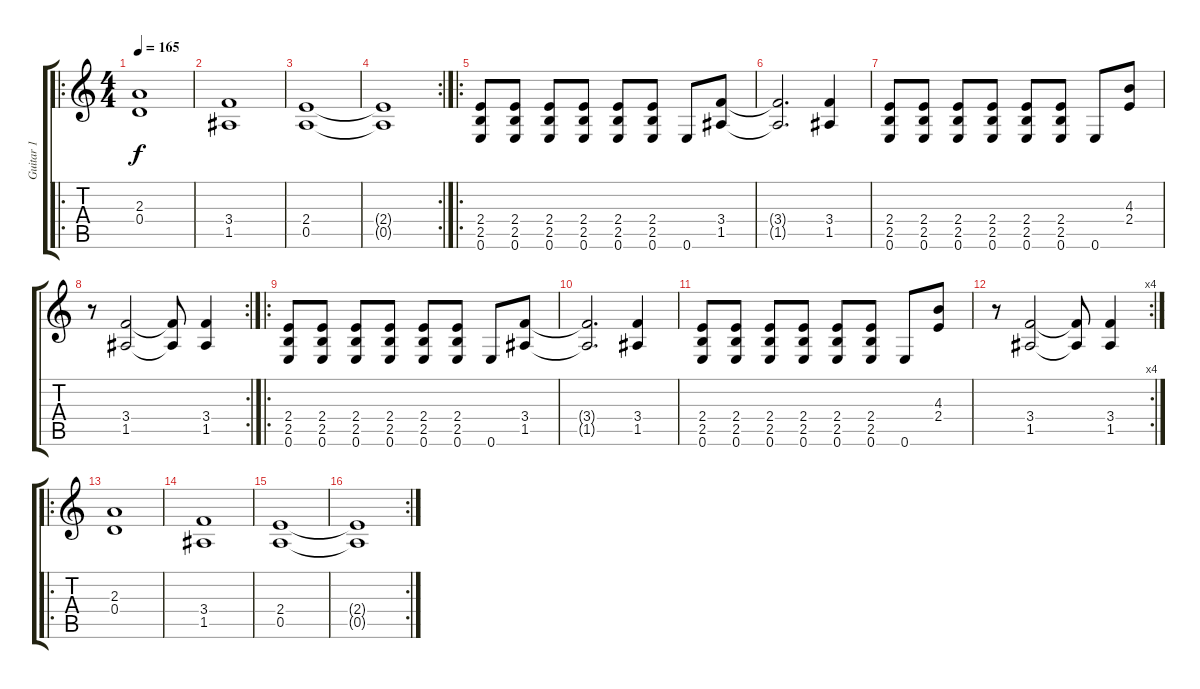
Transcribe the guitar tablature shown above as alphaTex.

\track ("Guitar 1" "Guitar 1") {instrument overdrivenguitar}
\staff {score tabs}
\tuning (E4 B3 G3 D3 A2 E2) {hide}
\ro
\ts (4 4)
\tempo 165
\clef g2
\ks c
(2.3 0.4).1{dy f} |
(3.4 1.5).1 |
(2.4 0.5).1 |
\rc 2
(2.4{t} 0.5{t}).1 |
\ro
(2.4 2.5 0.6).8 (2.4 2.5 0.6).8 (2.4 2.5 0.6).8 (2.4 2.5 0.6).8 (2.4 2.5 0.6).8 (2.4 2.5 0.6).8 0.6.8 (3.4 1.5).8 |
(3.4{t} 1.5{t}).2{d} (3.4 1.5).4 |
(2.4 2.5 0.6).8 (2.4 2.5 0.6).8 (2.4 2.5 0.6).8 (2.4 2.5 0.6).8 (2.4 2.5 0.6).8 (2.4 2.5 0.6).8 0.6.8 (4.3 2.4).8 |
\rc 2
r.8 (3.4 1.5).2 (3.4{t} 1.5{t}).8 (3.4 1.5).4 |
\ro
(2.4 2.5 0.6).8 (2.4 2.5 0.6).8 (2.4 2.5 0.6).8 (2.4 2.5 0.6).8 (2.4 2.5 0.6).8 (2.4 2.5 0.6).8 0.6.8 (3.4 1.5).8 |
(3.4{t} 1.5{t}).2{d} (3.4 1.5).4 |
(2.4 2.5 0.6).8 (2.4 2.5 0.6).8 (2.4 2.5 0.6).8 (2.4 2.5 0.6).8 (2.4 2.5 0.6).8 (2.4 2.5 0.6).8 0.6.8 (4.3 2.4).8 |
\rc 4
r.8 (3.4 1.5).2 (3.4{t} 1.5{t}).8 (3.4 1.5).4 |
\ro
(2.3 0.4).1 |
(3.4 1.5).1 |
(2.4 0.5).1 |
\rc 2
(2.4{t} 0.5{t}).1
